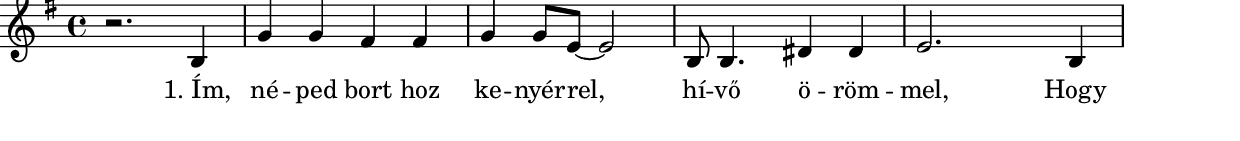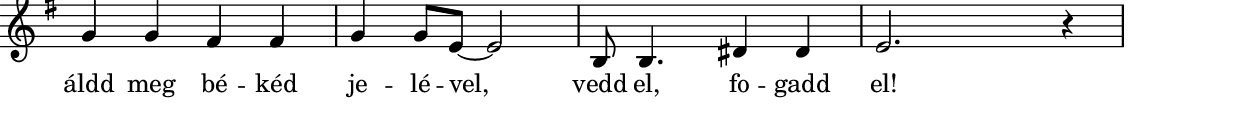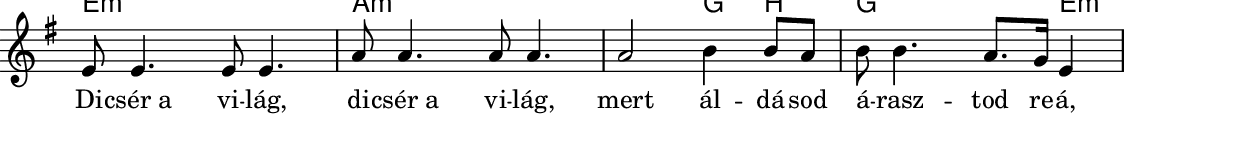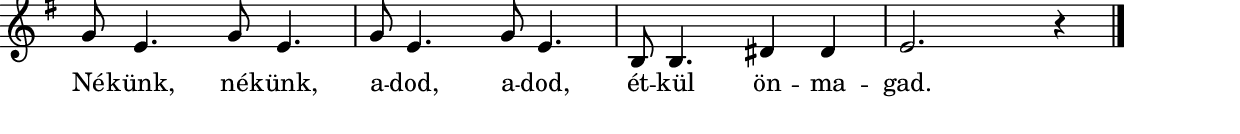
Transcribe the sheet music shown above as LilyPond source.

% MusicXML to Lilypond converter by Kovi

szovegAAA = \lyricmode {  "1. Ím," "né" -- "ped" "bort" "hoz" "ke" -- "nyér" -- "rel," "hí" -- "vő" "ö" -- "röm" -- "mel," "Hogy" "áldd" "meg" "bé" -- "kéd" "je" -- "lé" -- "vel," "vedd" "el," "fo" -- "gadd" "el!" "Di" -- "csér a" "vi" -- "lág," "di" -- "csér a" "vi" -- "lág," "mert" "ál" -- "dá" -- "sod" "á" -- "rasz" -- "tod" "re" -- "á," "Né" -- "künk," "né" -- "künk," "a" -- "dod," "a" -- "dod," "ét" -- "kül" "ön" -- "ma" -- "gad."  }

% Analyzing...
% 1 parts
% 1 Staff
% forceBassClefActive = 
melody = {
% 61 notes in the part
% 1 voices

\new Staff
\new Voice {
% 61 notes
% 17 mesaures

% Measure 1
\clef "treble"
\key g \major
\time 4/4 
r2. b4 
% Measure 2
g'4 g'4 fis'4 fis'4 
% Measure 3
g'4 g'8 e'8~ e'2 
% Measure 4
b8 b4. dis'4 dis'4 
% Measure 5
e'2. b4 
% Measure 6
\break
g'4 g'4 fis'4 fis'4 
% Measure 7
g'4 g'8 e'8~ e'2 
% Measure 8
b8 b4. dis'4 dis'4 
% Measure 9
e'2. r4 
% Measure 10
\break
\once \override Score.RehearsalMark #'self-alignment-X = #LEFT
\mark \markup{ \fontsize #-1 \box Refrén } 
e'8 e'4. e'8 e'4. 
% Measure 11
a'8 a'4. a'8 a'4. 
% Measure 12
a'2 b'4 b'8 a'8 
% Measure 13
b'8 b'4. a'8. g'16 e'4 
% Measure 14
\break
g'8 e'4. g'8 e'4. 
% Measure 15
g'8 e'4. g'8 e'4. 
% Measure 16
b8 b4. dis'4 dis'4 
% Measure 17
e'2. r4 \bar "|." 
} % voice
\addlyrics { \szovegAAA }

} % melody


harmonies = \chordmode {
% 20 chords
\germanChords
s4 s4 s4 s4 e4:m s4 b4:7 s4 e4:m s4 s4 s4 b4:7 s4 s4 s4 e4:m s4 s4 s4 e4:m s4 b4 s4 e4:m s4 s4 s4 b4:7 s4 s4 s4 e4:m s4 s4 s4 e4:m s4 s4 s4 a4:m s4 s4 s4 s4 s4 g4 b4:7 g4 s4 s4 e4:m e4:m s4 s4 s4 c4 s4 s4 s4 b4:7 s4 s4 s4 e4:m
}

\include "../../definitions.ly"
